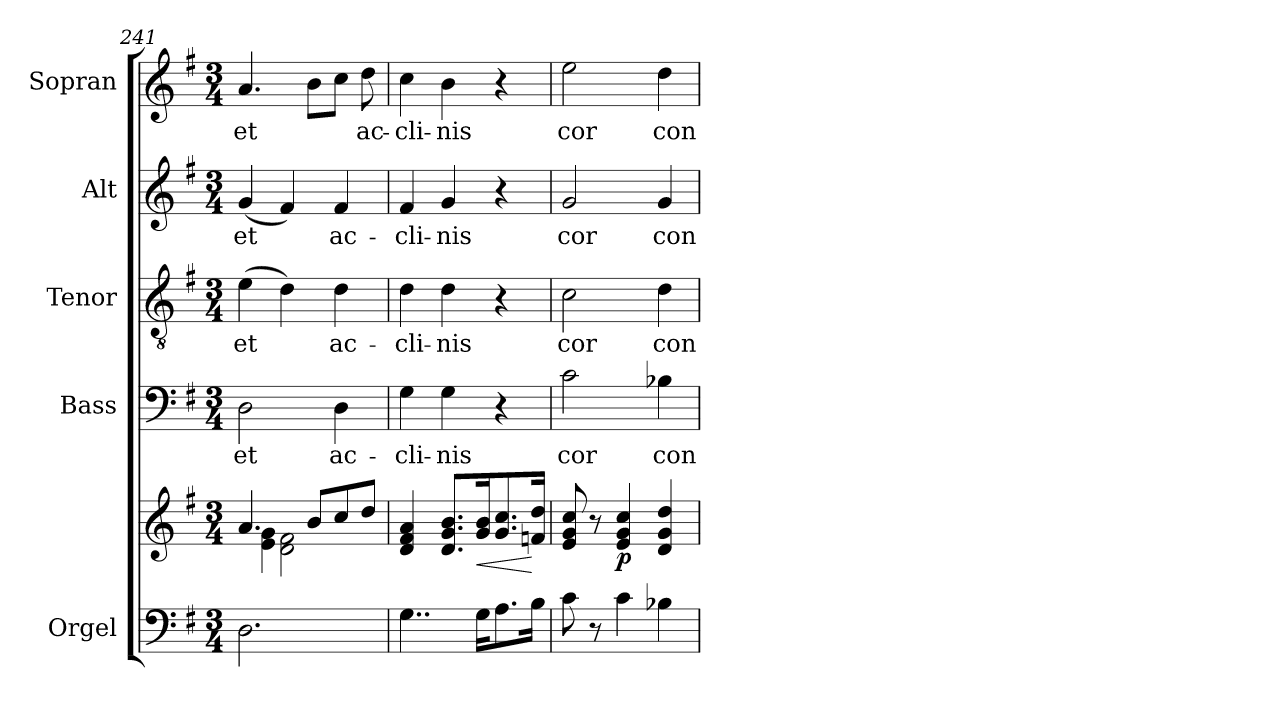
**kern	**kern	**dynam	**kern	**text	**kern	**text	**kern	**text	**kern	**text
*part5	*part5	*part5	*part4	*part4	*part3	*part3	*part2	*part2	*part1	*part1
*staff6	*staff5	*staff5/6	*staff4	*staff4	*staff3	*staff3	*staff2	*staff2	*staff1	*staff1
*I"Orgel	*	*	*I"Bass	*	*I"Tenor	*	*I"Alt	*	*I"Sopran	*
*I'Org.	*	*	*I'B.	*	*I'T.	*	*I'A.	*	*I'S.	*
!!LO:PB:g=z
*clefF4	*clefG2	*	*clefF4	*	*clefGv2	*	*clefG2	*	*clefG2	*
*k[f#]	*k[f#]	*	*k[f#]	*	*k[f#]	*	*k[f#]	*	*k[f#]	*
*G:	*G:	*	*G:	*	*G:	*	*G:	*	*G:	*
*M3/4	*M3/4	*	*M3/4	*	*M3/4	*	*M3/4	*	*M3/4	*
=241	=241	=241	=241	=241	=241	=241	=241	=241	=241	=241
*	*^	*	*	*	*	*	*	*	*	*
!	!	!	!	!	!LO:LY:b	!	!LO:LY:b	!	!LO:LY:b	!	!LO:LY:b
2.D\	4.a/	4e\ 4g\	.	2D\	et	(>4e\	et	(<4g/	et	4.a/	et
.	.	2d\ 2f#\	.	.	.	4d\)	.	4f#/)	.	.	.
.	8b/L	.	.	.	.	.	.	.	.	8b\L	.
!	!	!	!	!	!LO:LY:b	!	!LO:LY:b	!	!LO:LY:b	!	!
.	8cc/	.	.	4D\	ac-	4d\	ac-	4f#/	ac-	8cc\J	.
!	!	!	!	!	!	!	!	!	!	!	!LO:LY:b
.	8dd/J	.	.	.	.	.	.	.	.	8dd\	ac-
*	*v	*v	*	*	*	*	*	*	*	*	*
=242	=242	=242	=242	=242	=242	=242	=242	=242	=242	=242
!	!	!	!	!LO:LY:b	!	!LO:LY:b	!	!LO:LY:b	!	!LO:LY:b
4..G\	4d/ 4f#/ 4a/	.	4G\	-cli-	4d\	-cli-	4f#/	-cli-	4cc\	-cli-
!	!	!	!	!LO:LY:b	!	!LO:LY:b	!	!LO:LY:b	!	!LO:LY:b
.	8.d/ 8.g/ 8.b/L	.	4G\	-nis	4d\	-nis	4g/	-nis	4b\	-nis
!	!	!LO:HP:b	!	!	!	!	!	!	!	!
16G\KL	16g/ 16b/k	<	.	.	.	.	.	.	.	.
8.A\	8.g/ 8.cc/	.	4r	.	4r	.	4r	.	4r	.
16B\Jk	16fn/ 16dd/Jk	[	.	.	.	.	.	.	.	.
=243	=243	=243	=243	=243	=243	=243	=243	=243	=243	=243
!	!	!	!	!LO:LY:b	!	!LO:LY:b	!	!LO:LY:b	!	!LO:LY:b
8c\	8e/ 8g/ 8cc/	.	2c\	cor	2c\	cor	2g/	cor	2ee\	cor
8r	8r	.	.	.	.	.	.	.	.	.
!	!	!LO:DY:b	!	!	!	!	!	!	!	!
4c\	4e/ 4g/ 4cc/	p	.	.	.	.	.	.	.	.
!	!	!	!	!LO:LY:b	!	!LO:LY:b	!	!LO:LY:b	!	!LO:LY:b
4B-X\	4d/ 4g/ 4dd/	.	4B-X\	con-	4d\	con-	4g/	con-	4dd\	con-
=	=	=	=	=	=	=	=	=	=	=
*-	*-	*-	*-	*-	*-	*-	*-	*-	*-	*-
